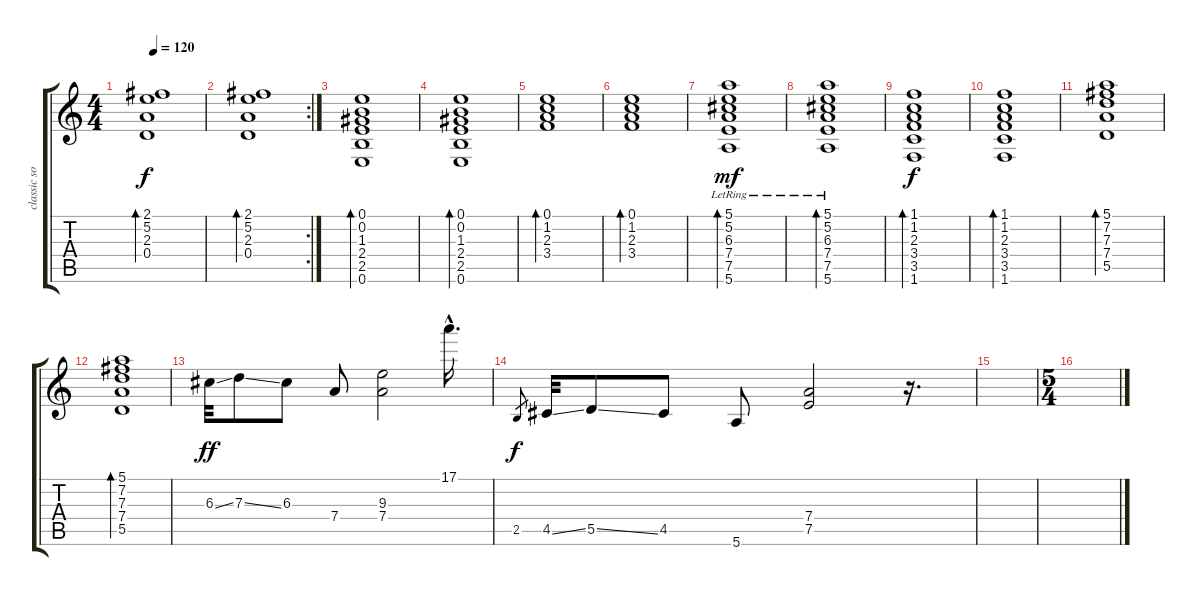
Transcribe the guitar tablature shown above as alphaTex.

\track ("classic solo" "classic so") {instrument acousticguitarnylon}
\staff {score tabs}
\tuning (E4 B3 G3 D3 A2 E2) {hide}
\ts (4 4)
\tempo 120
\clef g2
\ks c
(2.1 5.2 2.3 0.4).1{bd 240 dy f} |
\rc 2
(2.1 5.2 2.3 0.4).1{bd 240} |
(0.1 0.2 1.3 2.4 2.5 0.6).1{bd 240} |
(0.1 0.2 1.3 2.4 2.5 0.6).1{bd 240} |
(0.1 1.2 2.3 3.4).1{bd 240} |
(0.1 1.2 2.3 3.4).1{bd 240} |
(5.1{lr} 5.2{lr} 6.3{lr} 7.4{lr} 7.5{lr} 5.6{lr}).1{bd 480 dy mf} |
(5.1{lr} 5.2{lr} 6.3{lr} 7.4{lr} 7.5{lr} 5.6{lr}).1{bd 480} |
(1.1 1.2 2.3 3.4 3.5 1.6).1{bd 480 dy f} |
(1.1 1.2 2.3 3.4 3.5 1.6).1{bd 480} |
(5.1 7.2 7.3 7.4 5.5).1{bd 480} |
(5.1 7.2 7.3 7.4 5.5).1{bd 480} |
6.3{ss}.32{dy ff} 7.3{ss}.8 6.3.8 7.4.8 (9.3 7.4).2 17.1{hac}.16{d} |
2.5.8{gr dy f} 4.5{ss}.32 5.5{ss}.8 4.5.8 5.6.8 (7.4 7.5).2 r.16{d} |
|
\ts (5 4)
